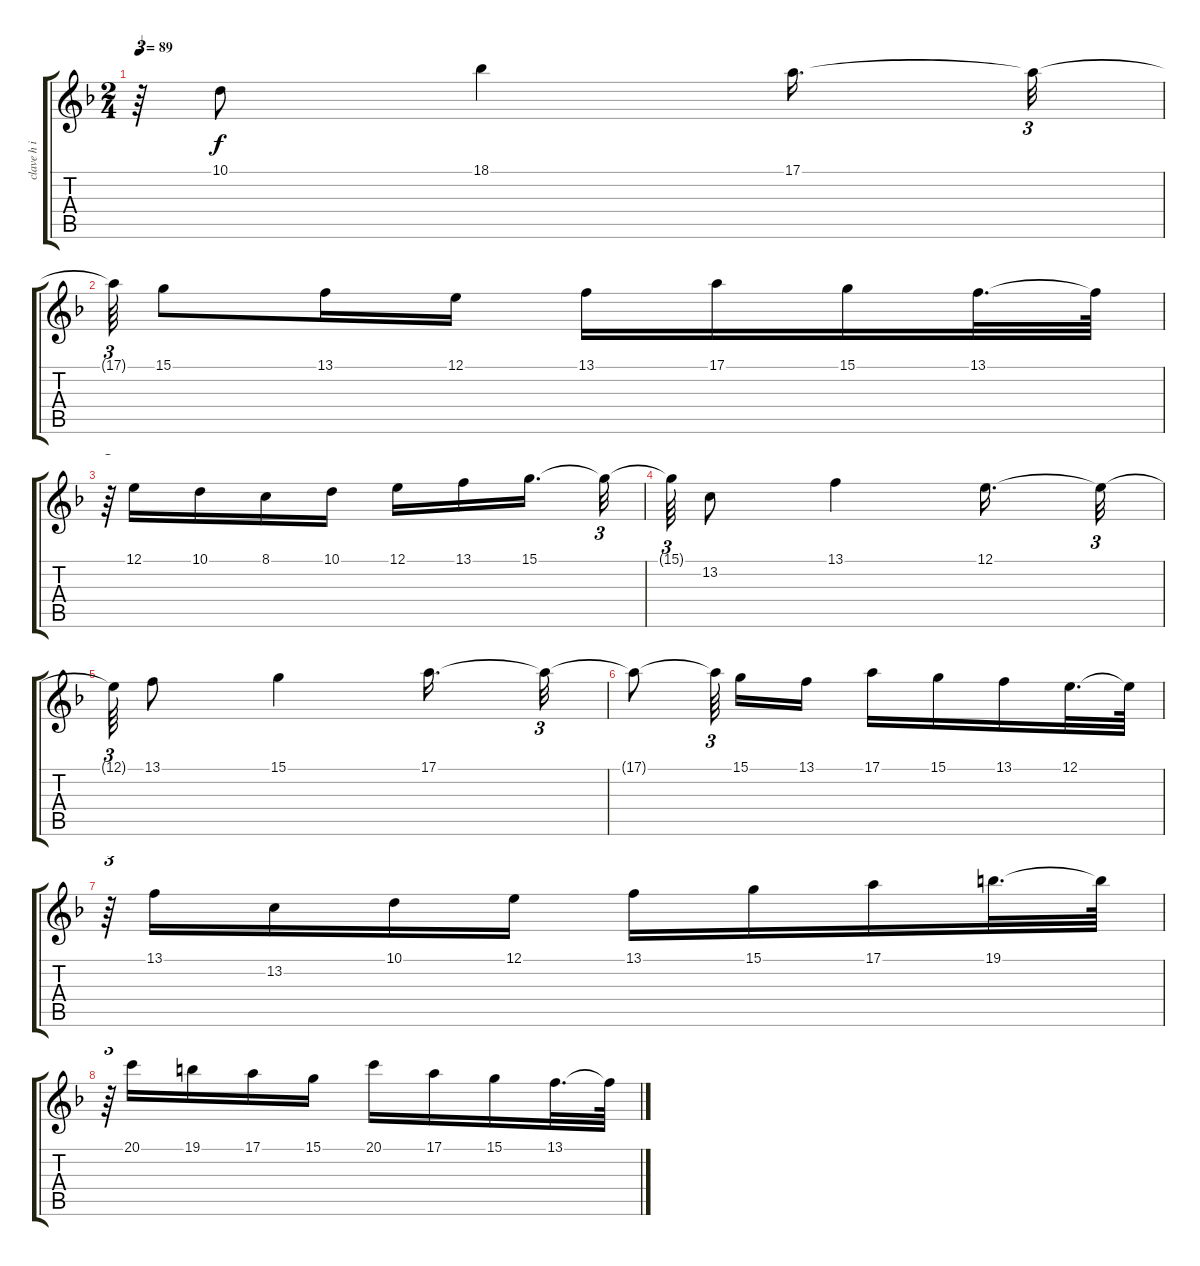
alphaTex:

\track ("clave h i" "clave h i") {instrument harpsichord}
\staff {score tabs}
\tuning (E4 B3 G3 D3 A2 E2) {hide}
\ts (2 4)
\tempo 89
\clef g2
\ks dminor
r.64{tu (3 2) dy f} 10.1.8 18.1.4 17.1.16{d} 17.1{t}.32{tu (3 2)} |
17.1{t}.64{tu (3 2)} 15.1.8 13.1.16 12.1.16 13.1.16 17.1.16 15.1.16 13.1.32{d} 13.1{t}.64 |
r.64{tu (3 2)} 12.1.16 10.1.16 8.1.16 10.1.16 12.1.16 13.1.16 15.1.16{d beam splitsecondary} 15.1{t}.32{tu (3 2)} |
15.1{t}.64{tu (3 2)} 13.2.8 13.1.4 12.1.16{d} 12.1{t}.32{tu (3 2)} |
12.1{t}.64{tu (3 2)} 13.1.8 15.1.4 17.1.16{d} 17.1{t}.32{tu (3 2)} |
17.1{t}.8 17.1{t}.64{tu (3 2) beam splitsecondary} 15.1.16 13.1.16 17.1.16 15.1.16 13.1.16 12.1.32{d} 12.1{t}.64 |
r.64{tu (3 2)} 13.1.16 13.2.16 10.1.16 12.1.16 13.1.16 15.1.16 17.1.16 19.1.32{d} 19.1{t}.64 |
r.64{tu (3 2)} 20.1.16 19.1.16 17.1.16 15.1.16 20.1.16 17.1.16 15.1.16 13.1.32{d} 13.1{t}.64
